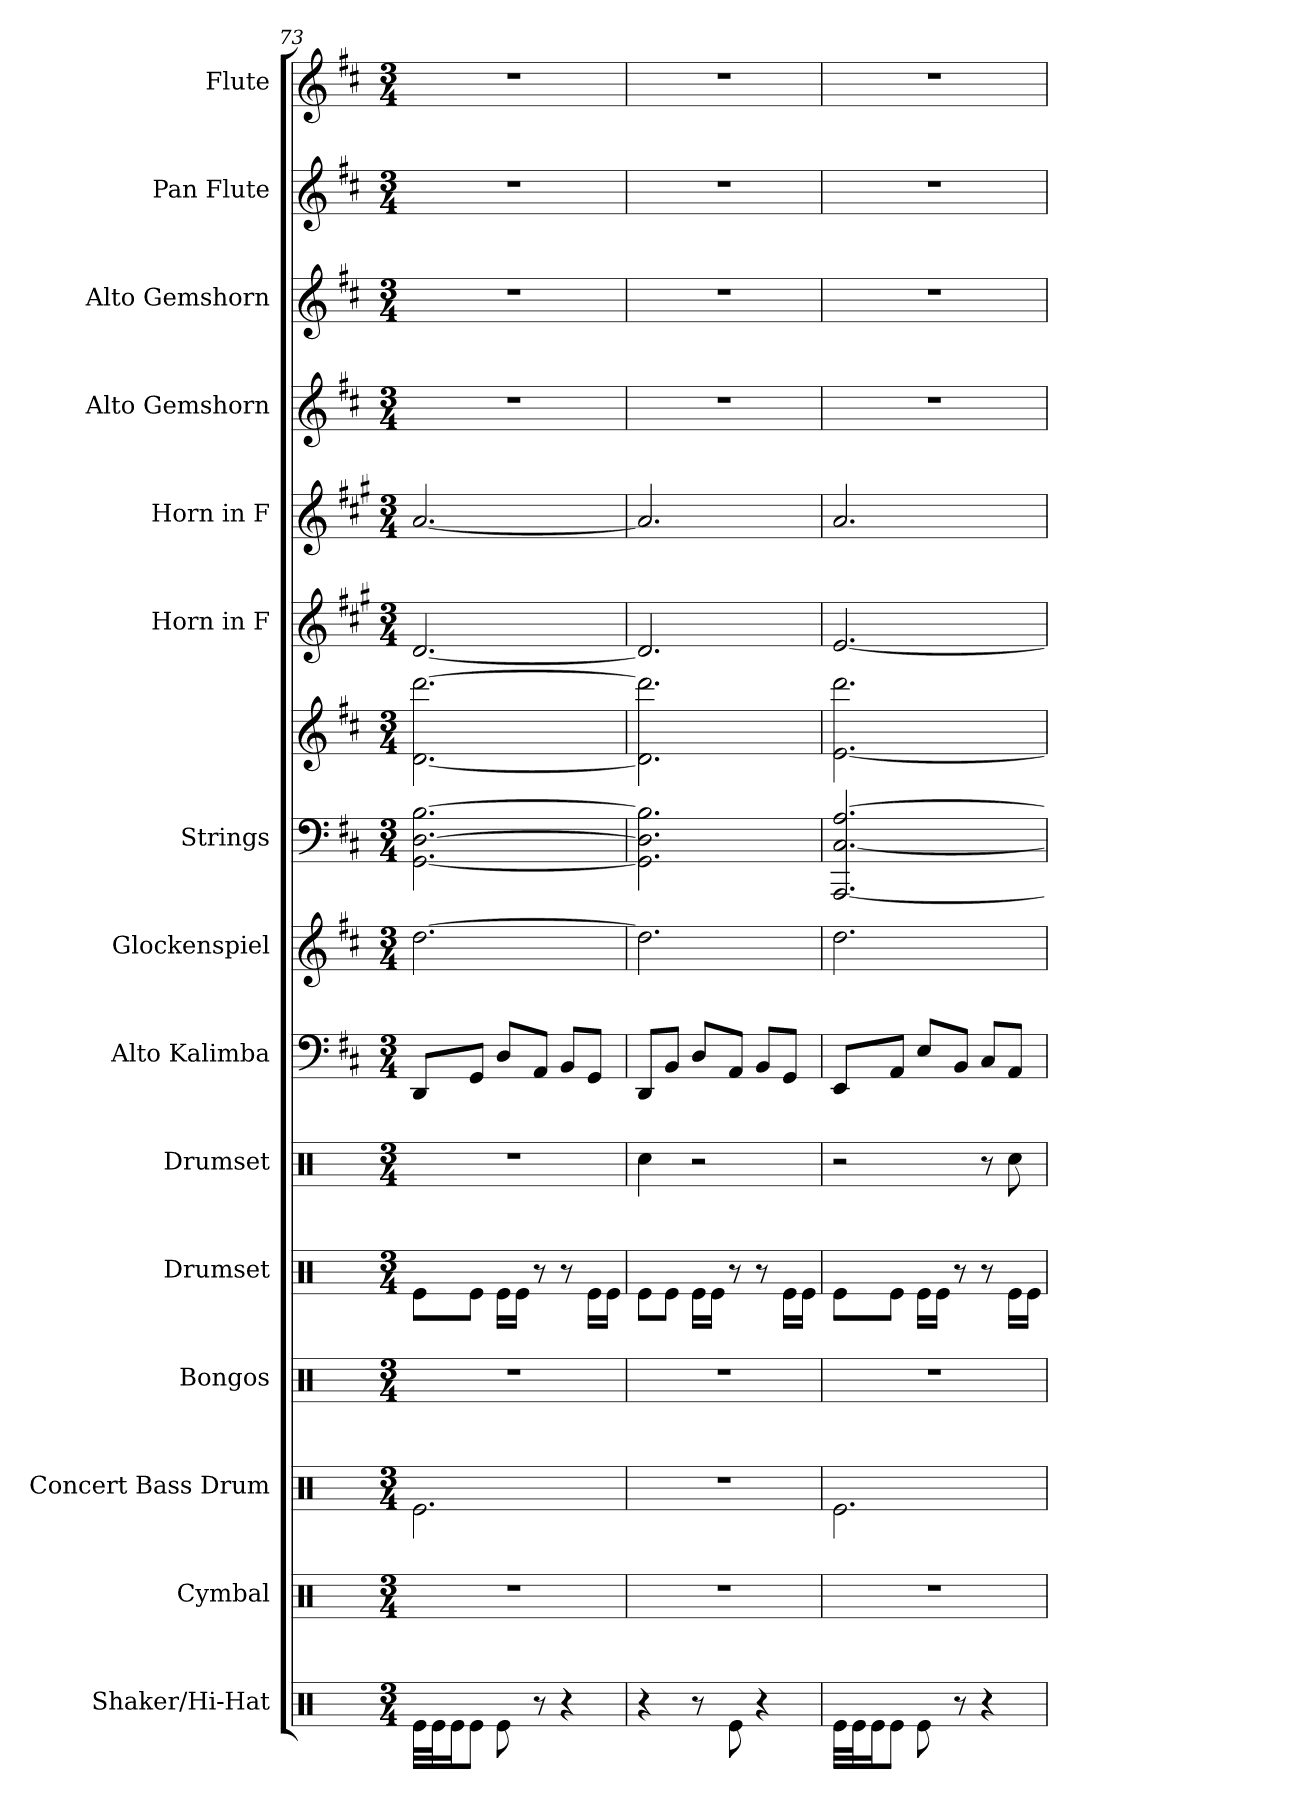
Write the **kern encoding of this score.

**kern	**kern	**kern	**kern	**kern	**kern	**kern	**kern	**kern	**kern	**kern	**kern	**kern	**kern	**kern	**kern
*part15	*part14	*part13	*part12	*part11	*part10	*part9	*part8	*part7	*part7	*part6	*part5	*part4	*part3	*part2	*part1
*staff16	*staff15	*staff14	*staff13	*staff12	*staff11	*staff10	*staff9	*staff8	*staff7	*staff6	*staff5	*staff4	*staff3	*staff2	*staff1
*I"Shaker/Hi-Hat	*I"Cymbal	*I"Concert Bass Drum	*I"Bongos	*I"Drumset	*I"Drumset	*I"Alto Kalimba	*I"Glockenspiel	*I"Strings	*	*I"Horn in F	*I"Horn in F	*I"Alto Gemshorn	*I"Alto Gemshorn	*I"Pan Flute	*I"Flute
*I'Sh/HH	*I'Cym.	*I'Con. BD	*I'Bon.	*I'D. Set	*I'D. Set	*I'A. Kal.	*I'Glock.	*I'St.	*	*	*	*I'A. Gh.	*I'A. Gh.	*I'Pn. Fl.	*I'Fl.
*clefX	*clefX	*clefX	*clefX	*clefX	*clefX	*clefF4	*clefG2	*clefF4	*clefG2	*clefG2	*clefG2	*clefG2	*clefG2	*clefG2	*clefG2
*	*	*	*	*	*	*	*ITrd-14c-24	*	*	*ITrd4c7	*ITrd4c7	*	*	*	*
*k[]	*k[]	*k[]	*k[]	*k[]	*k[]	*k[f#c#]	*k[f#c#]	*k[f#c#]	*k[f#c#]	*k[f#c#]	*k[f#c#]	*k[f#c#]	*k[f#c#]	*k[f#c#]	*k[f#c#]
*M3/4	*M3/4	*M3/4	*M3/4	*M3/4	*M3/4	*M3/4	*M3/4	*M3/4	*M3/4	*M3/4	*M3/4	*M3/4	*M3/4	*M3/4	*M3/4
=73	=73	=73	=73	=73	=73	=73	=73	=73	=73	=73	=73	=73	=73	=73	=73
32Re\LLL	2.r	2.Re\	2.r	8Re\L	2.r	8DD/L	[2.dddd\	[2.GG\ [2.D\ [2.B\	[2.d\ [2.ddd\	[2.G/	[2.d/	2.r	2.r	2.r	2.r
32Re\J	.	.	.	.	.	.	.	.	.	.	.	.	.	.	.
16Re\J	.	.	.	.	.	.	.	.	.	.	.	.	.	.	.
8Re\J	.	.	.	8Re\J	.	8GG/J	.	.	.	.	.	.	.	.	.
8Re\	.	.	.	16Re\LL	.	8D/L	.	.	.	.	.	.	.	.	.
.	.	.	.	16Re\JJ	.	.	.	.	.	.	.	.	.	.	.
8r	.	.	.	8r	.	8AA/J	.	.	.	.	.	.	.	.	.
4r	.	.	.	8r	.	8BB/L	.	.	.	.	.	.	.	.	.
.	.	.	.	16Re\LL	.	8GG/J	.	.	.	.	.	.	.	.	.
.	.	.	.	16Re\JJ	.	.	.	.	.	.	.	.	.	.	.
=74	=74	=74	=74	=74	=74	=74	=74	=74	=74	=74	=74	=74	=74	=74	=74
4r	2.r	2.r	2.r	8Re\L	4Rcc\	8DD/L	2.dddd\]	2.GG\] 2.D\] 2.B\]	2.d\] 2.ddd\]	2.G/]	2.d/]	2.r	2.r	2.r	2.r
.	.	.	.	8Re\J	.	8BB/J	.	.	.	.	.	.	.	.	.
8r	.	.	.	16Re\LL	2r	8D/L	.	.	.	.	.	.	.	.	.
.	.	.	.	16Re\JJ	.	.	.	.	.	.	.	.	.	.	.
8Re\	.	.	.	8r	.	8AA/J	.	.	.	.	.	.	.	.	.
4r	.	.	.	8r	.	8BB/L	.	.	.	.	.	.	.	.	.
.	.	.	.	16Re\LL	.	8GG/J	.	.	.	.	.	.	.	.	.
.	.	.	.	16Re\JJ	.	.	.	.	.	.	.	.	.	.	.
=75	=75	=75	=75	=75	=75	=75	=75	=75	=75	=75	=75	=75	=75	=75	=75
32Re\LLL	2.r	2.Re\	2.r	8Re\L	2r	8EE/L	2.dddd\	[2.AAA/ [2.C#/ [2.A/	[2.e\ 2.ddd\	[2.A/	2.d/	2.r	2.r	2.r	2.r
32Re\J	.	.	.	.	.	.	.	.	.	.	.	.	.	.	.
16Re\J	.	.	.	.	.	.	.	.	.	.	.	.	.	.	.
8Re\J	.	.	.	8Re\J	.	8AA/J	.	.	.	.	.	.	.	.	.
8Re\	.	.	.	16Re\LL	.	8E/L	.	.	.	.	.	.	.	.	.
.	.	.	.	16Re\JJ	.	.	.	.	.	.	.	.	.	.	.
8r	.	.	.	8r	.	8BB/J	.	.	.	.	.	.	.	.	.
4r	.	.	.	8r	8r	8C#/L	.	.	.	.	.	.	.	.	.
.	.	.	.	16Re\LL	8Rcc\	8AA/J	.	.	.	.	.	.	.	.	.
.	.	.	.	16Re\JJ	.	.	.	.	.	.	.	.	.	.	.
=	=	=	=	=	=	=	=	=	=	=	=	=	=	=	=
*-	*-	*-	*-	*-	*-	*-	*-	*-	*-	*-	*-	*-	*-	*-	*-
